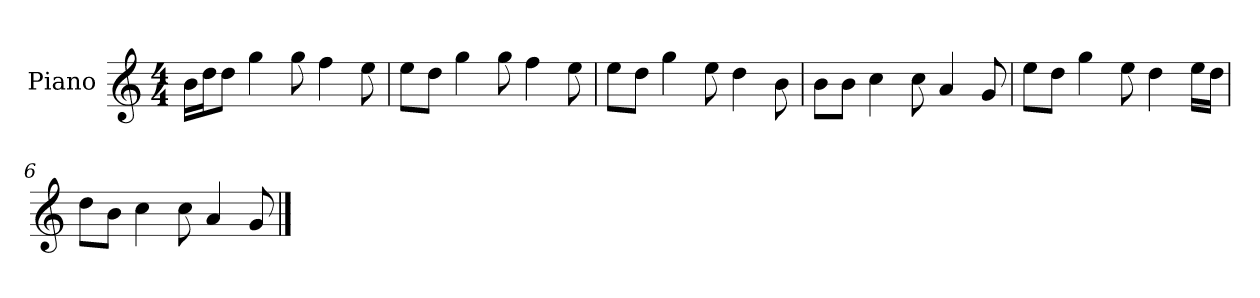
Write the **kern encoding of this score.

**kern
*part1
*staff1
*I"Piano
*I'P-no
*clefG2
*k[]
*M4/4
*MM90
=1
16b\LL
16dd\J
8dd\J
4gg\
8gg\
4ff\
8ee\
=2
8ee\L
8dd\J
4gg\
8gg\
4ff\
8ee\
=3
8ee\L
8dd\J
4gg\
8ee\
4dd\
8b\
=4
8b\L
8b\J
4cc\
8cc\
4a/
8g/
=5
8ee\L
8dd\J
4gg\
8ee\
4dd\
16ee\LL
16dd\JJ
=6
8dd\L
8b\J
4cc\
8cc\
4a/
8g/
==
*-
